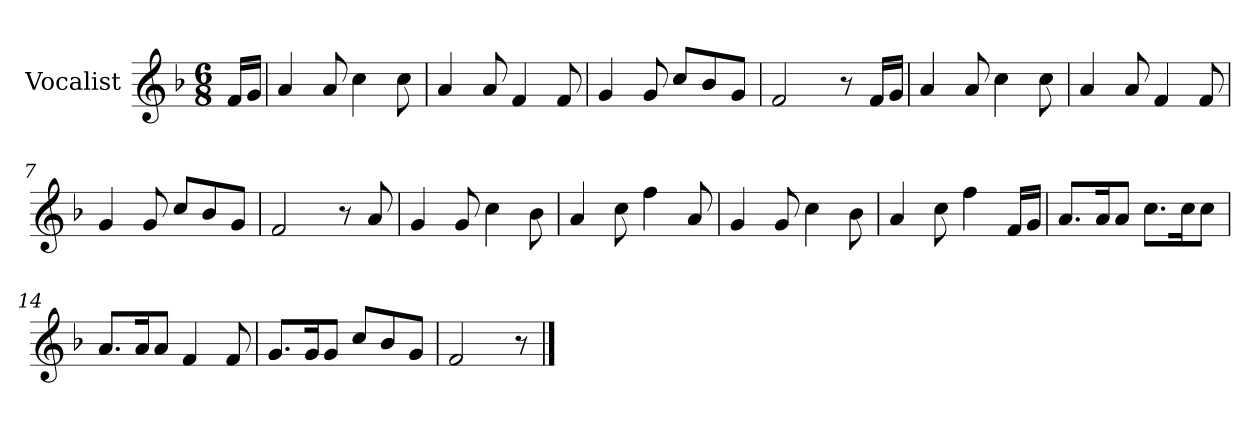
**kern
*part1
*staff1
*I"Vocalist
*k[b-]
*F:
*M6/8
=
16fLL
16gJJ
=1
4a
8a
4cc
8cc
=2
4a
8a
4f
8f
=3
4g
8g
8ccL
8b-
8gJ
=4
2f
8r
16fLL
16gJJ
=5
4a
8a
4cc
8cc
=6
4a
8a
4f
8f
=7
4g
8g
8ccL
8b-
8gJ
=8
2f
8r
8a
=9
4g
8g
4cc
8b-
=10
4a
8cc
4ff
8a
=11
4g
8g
4cc
8b-
=12
4a
8cc
4ff
16fLL
16gJJ
=13
8.aL
16aK
8aJ
8.ccL
16ccK
8ccJ
=14
8.aL
16aK
8aJ
4f
8f
=15
8.gL
16gK
8gJ
8ccL
8b-
8gJ
=16
2f
8r
==
*-
